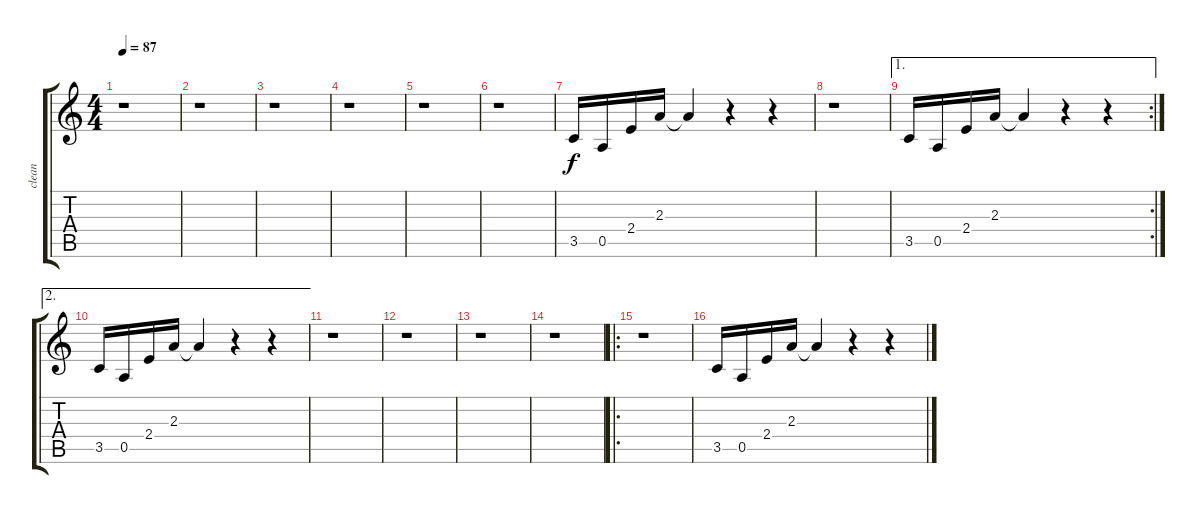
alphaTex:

\track ("clean" "clean") {instrument electricguitarclean}
\staff {score tabs}
\tuning (E4 B3 G3 D3 A2 E2) {hide}
\ts (4 4)
\tempo 87
\clef g2
\ks c
r.1{dy f} |
r.1 |
r.1 |
r.1 |
r.1 |
r.1 |
3.5.16 0.5.16 2.4.16 2.3.16 2.3{t}.4 r.4 r.4 |
r.1 |
\ae 1
\rc 2
3.5.16 0.5.16 2.4.16 2.3.16 2.3{t}.4 r.4 r.4 |
\ae 2
3.5.16 0.5.16 2.4.16 2.3.16 2.3{t}.4 r.4 r.4 |
r.1 |
r.1 |
r.1 |
r.1 |
\ro
r.1 |
3.5.16 0.5.16 2.4.16 2.3.16 2.3{t}.4 r.4 r.4
